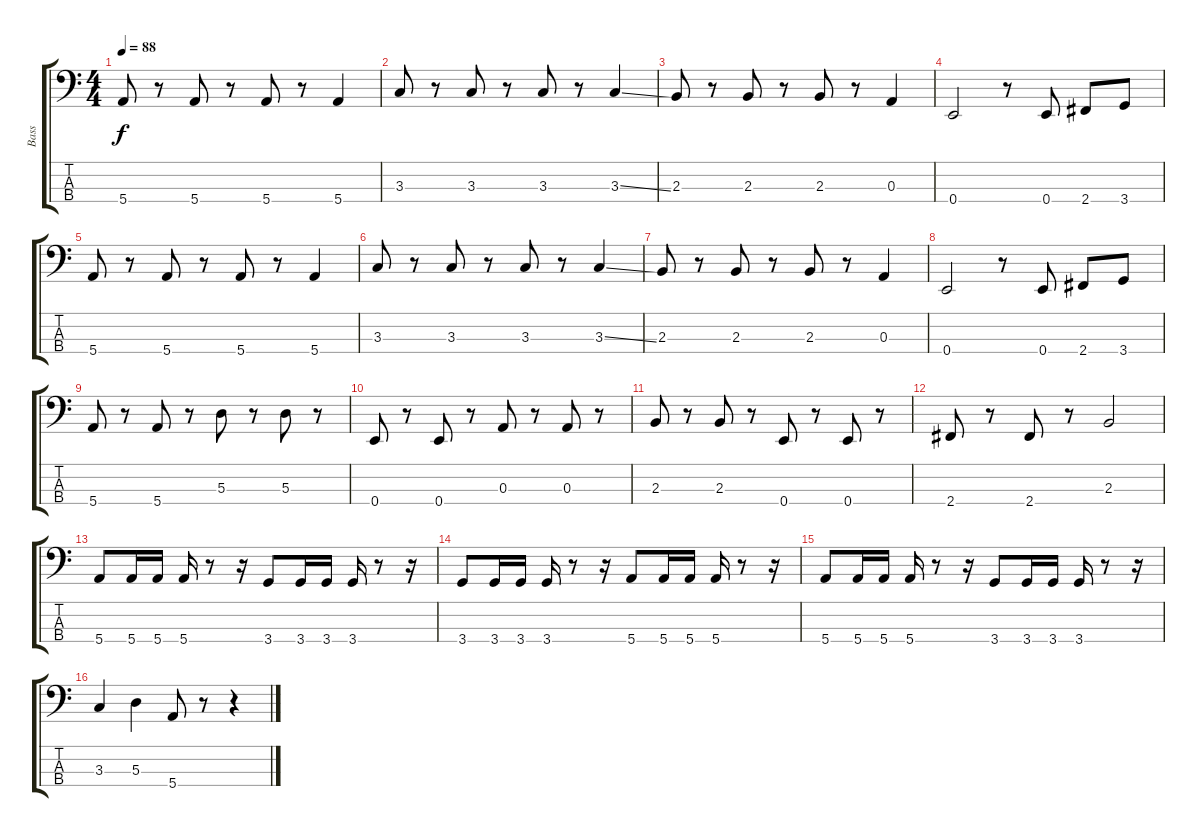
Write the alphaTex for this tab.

\track ("Bass" "Bass") {instrument fretlessbass}
\staff {score tabs}
\tuning (G2 D2 A1 E1) {hide}
\ts (4 4)
\tempo 88
\clef f4
\ks c
5.4.8{dy f} r.8 5.4.8 r.8 5.4.8 r.8 5.4.4 |
3.3.8 r.8 3.3.8 r.8 3.3.8 r.8 3.3{ss}.4 |
2.3.8 r.8 2.3.8 r.8 2.3.8 r.8 0.3.4 |
0.4.2 r.8 0.4.8 2.4.8 3.4.8 |
5.4.8 r.8 5.4.8 r.8 5.4.8 r.8 5.4.4 |
3.3.8 r.8 3.3.8 r.8 3.3.8 r.8 3.3{ss}.4 |
2.3.8 r.8 2.3.8 r.8 2.3.8 r.8 0.3.4 |
0.4.2 r.8 0.4.8 2.4.8 3.4.8 |
5.4.8 r.8 5.4.8 r.8 5.3.8 r.8 5.3.8 r.8 |
0.4.8 r.8 0.4.8 r.8 0.3.8 r.8 0.3.8 r.8 |
2.3.8 r.8 2.3.8 r.8 0.4.8 r.8 0.4.8 r.8 |
2.4.8 r.8 2.4.8 r.8 2.3.2 |
5.4.8 5.4.16 5.4.16 5.4.16 r.8 r.16 3.4.8 3.4.16 3.4.16 3.4.16 r.8 r.16 |
3.4.8 3.4.16 3.4.16 3.4.16 r.8 r.16 5.4.8 5.4.16 5.4.16 5.4.16 r.8 r.16 |
5.4.8 5.4.16 5.4.16 5.4.16 r.8 r.16 3.4.8 3.4.16 3.4.16 3.4.16 r.8 r.16 |
3.3.4 5.3.4 5.4.8 r.8 r.4
